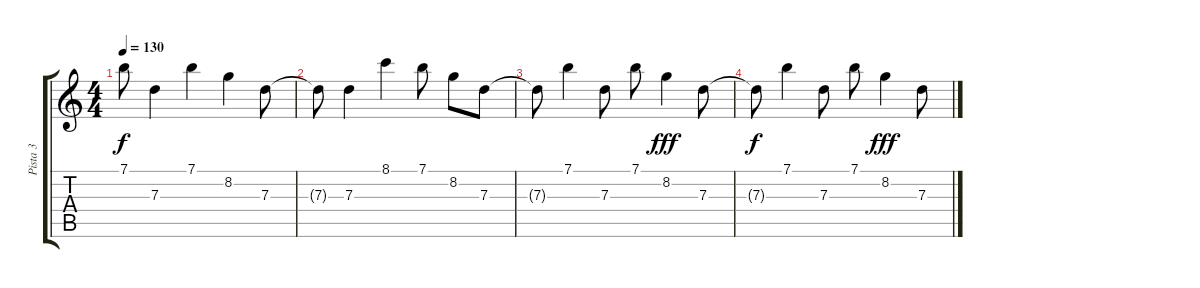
\track ("Pista 3" "Pista 3") {instrument electricguitarclean}
\staff {score tabs}
\tuning (E4 B3 G3 D3 A2 E2) {hide}
\ts (4 4)
\tempo 130
\clef g2
\ks c
7.1{t}.8{dy f} 7.3.4 7.1.4 8.2.4 7.3.8 |
7.3{t}.8 7.3.4 8.1.4 7.1.8 8.2.8 7.3.8 |
7.3{t}.8 7.1.4 7.3.8 7.1.8 8.2.4{dy fff} 7.3.8 |
7.3{t}.8{dy f} 7.1.4 7.3.8 7.1.8 8.2.4{dy fff} 7.3.8
